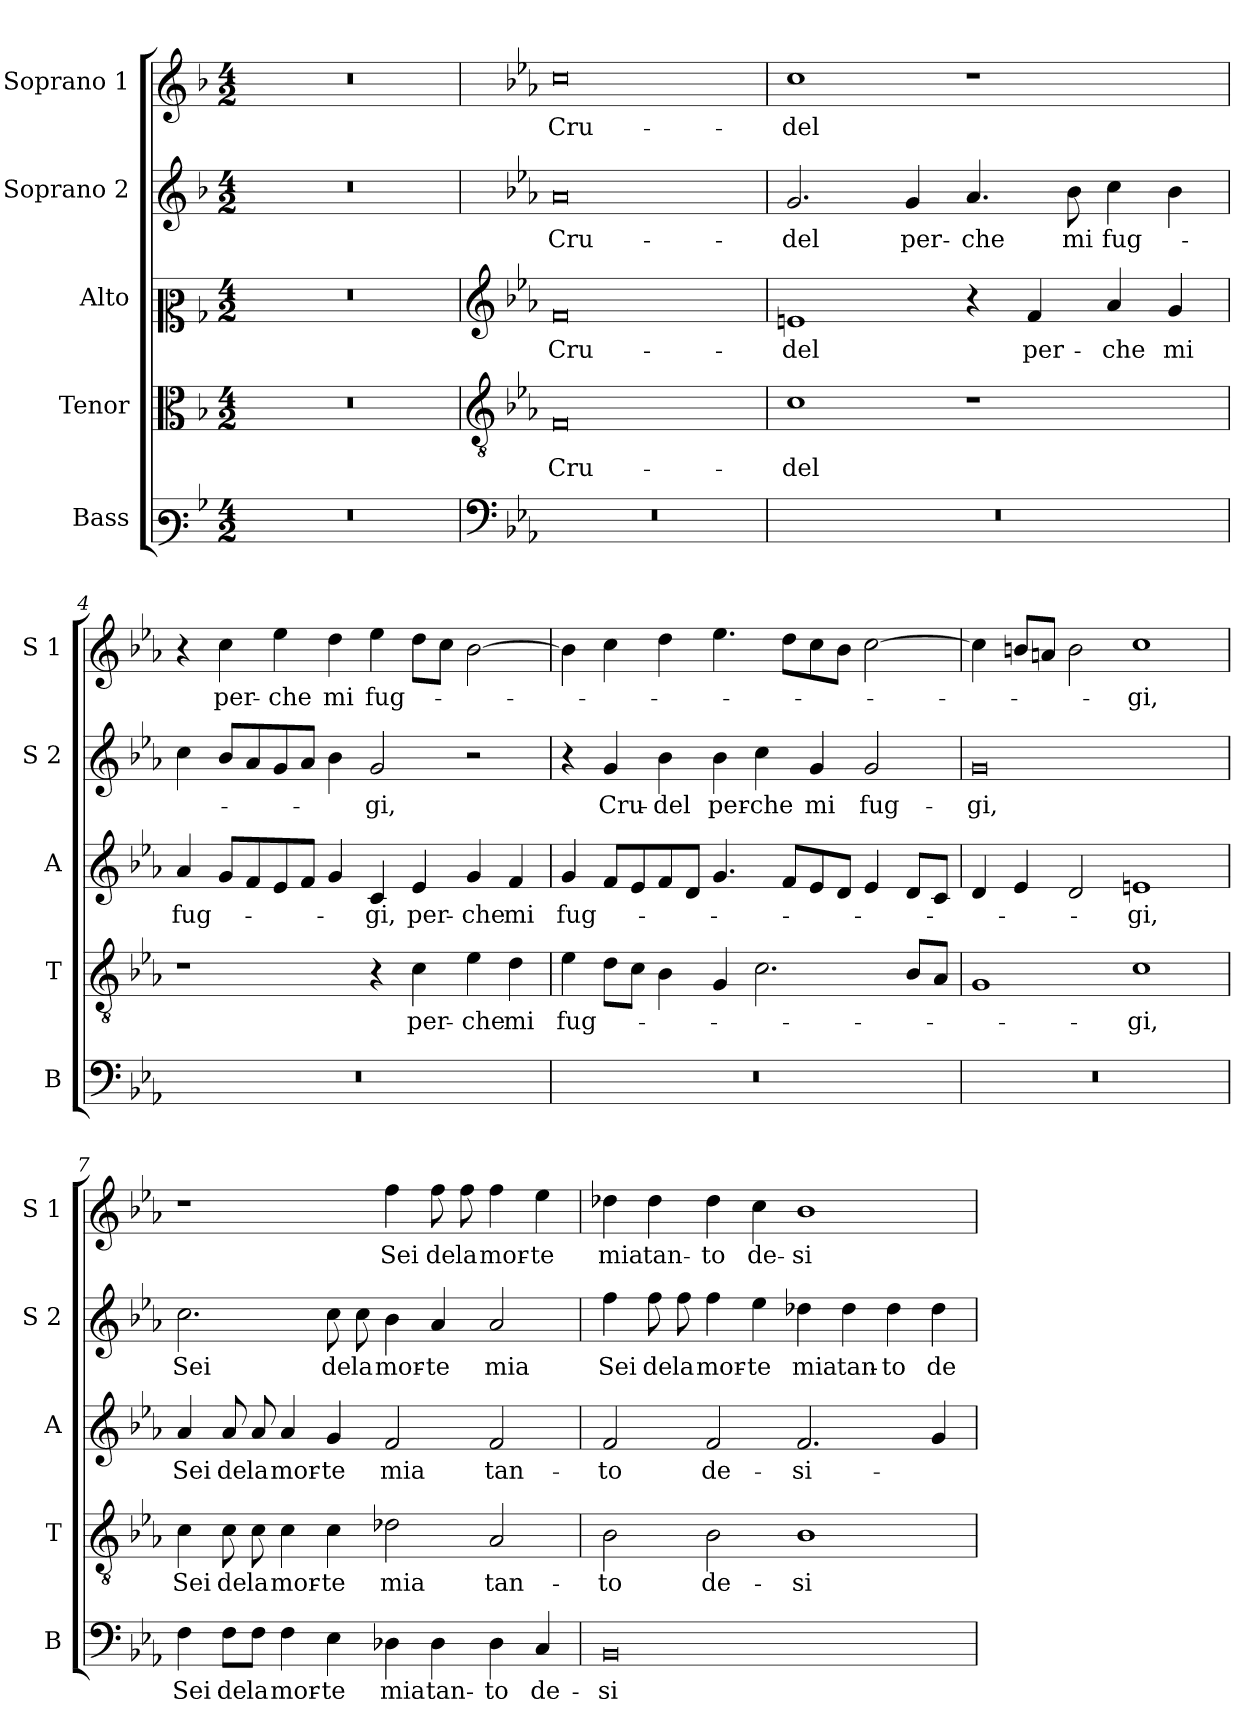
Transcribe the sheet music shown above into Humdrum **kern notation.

**kern	**text	**kern	**text	**kern	**text	**kern	**text	**kern	**text
*part5	*part5	*part4	*part4	*part3	*part3	*part2	*part2	*part1	*part1
*staff5	*staff5	*staff4	*staff4	*staff3	*staff3	*staff2	*staff2	*staff1	*staff1
*I"Bass	*	*I"Tenor	*	*I"Alto	*	*I"Soprano 2	*	*I"Soprano 1	*
*I'B	*	*I'T	*	*I'A	*	*I'S 2	*	*I'S 1	*
*clefF3	*	*clefC3	*	*clefC2	*	*clefG2	*	*clefG2	*
*k[b-]	*	*k[b-]	*	*k[b-]	*	*k[b-]	*	*k[b-]	*
*F:	*	*F:	*	*F:	*	*F:	*	*F:	*
*M4/2	*	*M4/2	*	*M4/2	*	*M4/2	*	*M4/2	*
=1	=1	=1	=1	=1	=1	=1	=1	=1	=1
0r	.	0r	.	0r	.	0r	.	0r	.
=2	=2	=2	=2	=2	=2	=2	=2	=2	=2
*clefF4	*	*clefGv2	*	*clefG2	*	*	*	*	*
*k[b-e-a-]	*	*k[b-e-a-]	*	*k[b-e-a-]	*	*k[b-e-a-]	*	*k[b-e-a-]	*
*E-:	*	*E-:	*	*E-:	*	*E-:	*	*E-:	*
!	!	!	!LO:LY:b	!	!LO:LY:b	!	!LO:LY:b	!	!LO:LY:b
0r	.	0F	Cru-	0f	Cru-	0a-	Cru-	0cc	Cru-
=3	=3	=3	=3	=3	=3	=3	=3	=3	=3
!	!	!	!LO:LY:b	!	!LO:LY:b	!	!LO:LY:b	!	!LO:LY:b
0r	.	1c	-del	1en	-del	2.g/	-del	1cc	-del
!	!	!	!	!	!	!	!LO:LY:b	!	!
.	.	.	.	.	.	4g/	per-	.	.
!	!	!	!	!	!	!	!LO:LY:b	!	!
.	.	1r	.	4r	.	4.a-/	-che	1r	.
!	!	!	!	!	!LO:LY:b	!	!	!	!
.	.	.	.	4f/	per-	.	.	.	.
!	!	!	!	!	!	!	!LO:LY:b	!	!
.	.	.	.	.	.	8b-\	mi	.	.
!	!	!	!	!	!LO:LY:b	!	!LO:LY:b	!	!
.	.	.	.	4a-/	-che	4cc\	fug-	.	.
!	!	!	!	!	!LO:LY:b	!	!	!	!
.	.	.	.	4g/	mi	4b-\	.	.	.
=4	=4	=4	=4	=4	=4	=4	=4	=4	=4
!	!	!	!	!	!LO:LY:b	!	!	!	!
0r	.	1r	.	4a-/	fug-	4cc\	.	4r	.
!	!	!	!	!	!	!	!	!	!LO:LY:b
.	.	.	.	8g/L	.	8b-/L	.	4cc\	per-
.	.	.	.	8f/	.	8a-/	.	.	.
!	!	!	!	!	!	!	!	!	!LO:LY:b
.	.	.	.	8e-/	.	8g/	.	4ee-\	-che
.	.	.	.	8f/J	.	8a-/J	.	.	.
!	!	!	!	!	!	!	!	!	!LO:LY:b
.	.	.	.	4g/	.	4b-\	.	4dd\	mi
!	!	!	!	!	!LO:LY:b	!	!LO:LY:b	!	!LO:LY:b
.	.	4r	.	4c/	-gi,	2g/	-gi,	4ee-\	fug-
!	!	!	!LO:LY:b	!	!LO:LY:b	!	!	!	!
.	.	4c\	per-	4e-/	per-	.	.	8dd\L	.
.	.	.	.	.	.	.	.	8cc\J	.
!	!	!	!LO:LY:b	!	!LO:LY:b	!	!	!	!
.	.	4e-\	-che	4g/	-che	2r	.	[2b-\	.
!	!	!	!LO:LY:b	!	!LO:LY:b	!	!	!	!
.	.	4d\	mi	4f/	mi	.	.	.	.
!!LO:LB:g=z
=5	=5	=5	=5	=5	=5	=5	=5	=5	=5
!	!	!	!LO:LY:b	!	!LO:LY:b	!	!	!	!
0r	.	4e-\	fug-	4g/	fug-	4r	.	4b-\]	.
!	!	!	!	!	!	!	!LO:LY:b	!	!
.	.	8d\L	.	8f/L	.	4g/	Cru-	4cc\	.
.	.	8c\J	.	8e-/	.	.	.	.	.
!	!	!	!	!	!	!	!LO:LY:b	!	!
.	.	4B-\	.	8f/	.	4b-\	-del	4dd\	.
.	.	.	.	8d/J	.	.	.	.	.
!	!	!	!	!	!	!	!LO:LY:b	!	!
.	.	4G/	.	4.g/	.	4b-\	per-	4.ee-\	.
!	!	!	!	!	!	!	!LO:LY:b	!	!
.	.	2.c\	.	.	.	4cc\	-che	.	.
.	.	.	.	8f/L	.	.	.	8dd\L	.
!	!	!	!	!	!	!	!LO:LY:b	!	!
.	.	.	.	8e-/	.	4g/	mi	8cc\	.
.	.	.	.	8d/J	.	.	.	8b-\J	.
!	!	!	!	!	!	!	!LO:LY:b	!	!
.	.	.	.	4e-/	.	2g/	fug-	[2cc\	.
.	.	8B-/L	.	8d/L	.	.	.	.	.
.	.	8A-/J	.	8c/J	.	.	.	.	.
=6	=6	=6	=6	=6	=6	=6	=6	=6	=6
!	!	!	!	!	!	!	!LO:LY:b	!	!
0r	.	1G	.	4d/	.	0g	-gi,	4cc\]	.
.	.	.	.	4e-/	.	.	.	8bn/L	.
.	.	.	.	.	.	.	.	8an/J	.
.	.	.	.	2d/	.	.	.	2b\	.
!	!	!	!LO:LY:b	!	!LO:LY:b	!	!	!	!LO:LY:b
.	.	1c	-gi,	1en	-gi,	.	.	1cc	-gi,
=7	=7	=7	=7	=7	=7	=7	=7	=7	=7
!	!LO:LY:b	!	!LO:LY:b	!	!LO:LY:b	!	!LO:LY:b	!	!
4F\	Sei	4c\	Sei	4a-/	Sei	2.cc\	Sei	1r	.
!	!LO:LY:b	!	!LO:LY:b	!	!LO:LY:b	!	!	!	!
8F\L	de	8c\	de	8a-/	de	.	.	.	.
!	!LO:LY:b	!	!LO:LY:b	!	!LO:LY:b	!	!	!	!
8F\J	la	8c\	la	8a-/	la	.	.	.	.
!	!LO:LY:b	!	!LO:LY:b	!	!LO:LY:b	!	!	!	!
4F\	mor-	4c\	mor-	4a-/	mor-	.	.	.	.
!	!LO:LY:b	!	!LO:LY:b	!	!LO:LY:b	!	!LO:LY:b	!	!
4E-\	-te	4c\	-te	4g/	-te	8cc\	de	.	.
!	!	!	!	!	!	!	!LO:LY:b	!	!
.	.	.	.	.	.	8cc\	la	.	.
!	!LO:LY:b	!	!LO:LY:b	!	!LO:LY:b	!	!LO:LY:b	!	!LO:LY:b
4D-X\	mia	2d-X\	mia	2f/	mia	4b-\	mor-	4ff\	Sei
!	!LO:LY:b	!	!	!	!	!	!LO:LY:b	!	!LO:LY:b
4D-\	tan-	.	.	.	.	4a-/	-te	8ff\	de
!	!	!	!	!	!	!	!	!	!LO:LY:b
.	.	.	.	.	.	.	.	8ff\	la
!	!LO:LY:b	!	!LO:LY:b	!	!LO:LY:b	!	!LO:LY:b	!	!LO:LY:b
4D-\	-to	2A-/	tan-	2f/	tan-	2a-/	mia	4ff\	mor-
!	!LO:LY:b	!	!	!	!	!	!	!	!LO:LY:b
4C/	de-	.	.	.	.	.	.	4ee-\	-te
!!LO:PB:g=z
=8	=8	=8	=8	=8	=8	=8	=8	=8	=8
!	!LO:LY:b	!	!LO:LY:b	!	!LO:LY:b	!	!LO:LY:b	!	!LO:LY:b
0BB-	-si-	2B-\	-to	2f/	-to	4ff\	Sei	4dd-X\	mia
!	!	!	!	!	!	!	!LO:LY:b	!	!LO:LY:b
.	.	.	.	.	.	8ff\	de	4dd-\	tan-
!	!	!	!	!	!	!	!LO:LY:b	!	!
.	.	.	.	.	.	8ff\	la	.	.
!	!	!	!LO:LY:b	!	!LO:LY:b	!	!LO:LY:b	!	!LO:LY:b
.	.	2B-\	de-	2f/	de-	4ff\	mor-	4dd-\	-to
!	!	!	!	!	!	!	!LO:LY:b	!	!LO:LY:b
.	.	.	.	.	.	4ee-\	-te	4cc\	de-
!	!	!	!LO:LY:b	!	!LO:LY:b	!	!LO:LY:b	!	!LO:LY:b
.	.	1B-	-si-	2.f/	-si-	4dd-X\	mia	1b-	-si-
!	!	!	!	!	!	!	!LO:LY:b	!	!
.	.	.	.	.	.	4dd-\	tan-	.	.
!	!	!	!	!	!	!	!LO:LY:b	!	!
.	.	.	.	.	.	4dd-\	-to	.	.
!	!	!	!	!	!	!	!LO:LY:b	!	!
.	.	.	.	4g/	.	4dd-\	de-	.	.
=	=	=	=	=	=	=	=	=	=
*-	*-	*-	*-	*-	*-	*-	*-	*-	*-
